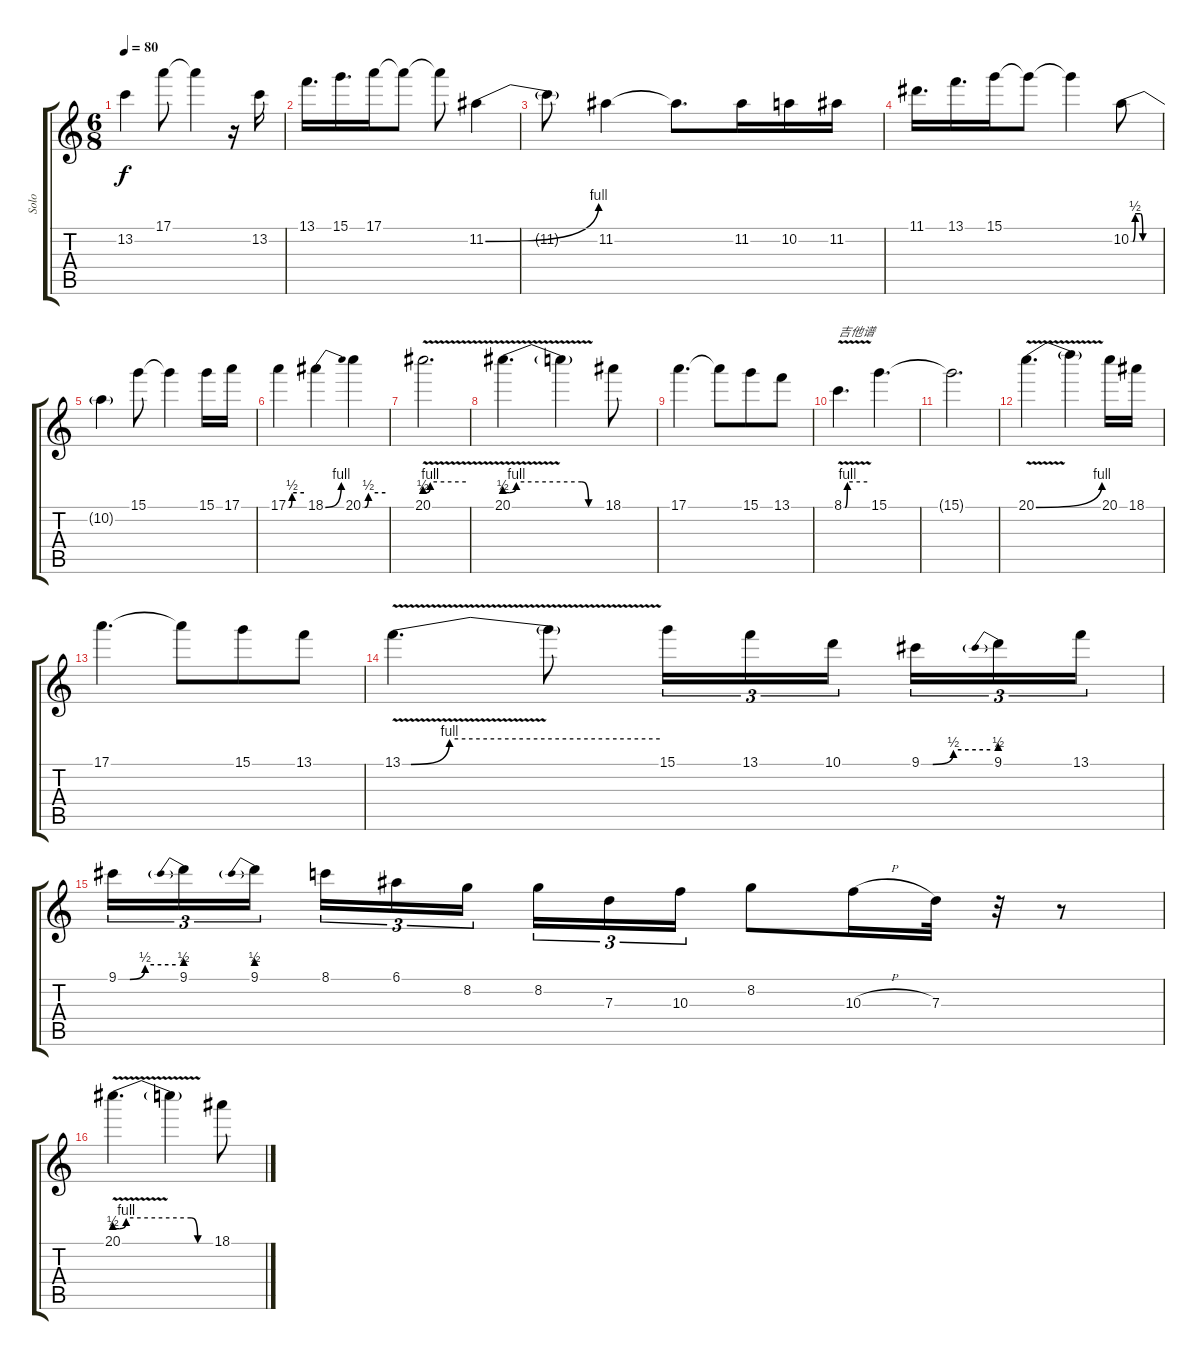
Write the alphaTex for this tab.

\track ("Solo" "Solo") {instrument overdrivenguitar}
\staff {score tabs}
\tuning (E4 B3 G3 D3 A2 E2) {hide}
\ts (6 8)
\tempo 80
\clef g2
\ks c
13.2.4{dy f} 17.1.8 17.1{t}.4 r.16 13.2.16 |
13.1.16{d} 15.1.16{d} 17.1.16 17.1{t}.8 17.1{t}.8 11.2{be (bend 0 0 60 4)}.4 |
11.2{t}.8 11.2.4 11.2{t}.8{d} 11.2.16 10.2.16 11.2.16 |
11.1.16{d} 13.1.16{d} 15.1.16 15.1{t}.8 15.1{t}.4 10.2{be (custom 0 0 4 0 9 2 20 2 25 0 60 0)}.8 |
10.2{t}.4 15.1.8 15.1{t}.4 15.1.16 17.1.16 |
17.1{be (custom 0 0 4 0 15 2 60 2)}.4 18.1{be (bend 0 0 60 4)}.4 20.1{be (custom 0 0 5 0 15 2 60 2)}.4 |
20.1{be (custom 0 2 3 2 8 4 60 4) v}.2{d} |
20.1{be (custom 0 2 3 2 7 4 46 4 50 0 60 0) v}.4{d} 20.1{t}.4 18.1.8 |
17.1.4{d} 17.1{t}.8 15.1.8 13.1.8 |
8.1{be (custom 0 0 3 0 9 4 60 4) v}.4{d txt "吉他谱"} 15.1.4{d} |
15.1{t}.2{d} |
20.1{be (bend 0 0 60 4) v}.4{d} 20.1{t}.4 20.1.16 18.1.16 |
17.1.4{d} 17.1{t}.8 15.1.8 13.1.8 |
13.1{be (custom 0 0 2 0 11 4 60 4) v}.4{d} 13.1{t}.8 15.1.16{tu (3 2)} 13.1.16{tu (3 2)} 10.1.16{tu (3 2) beam splitsecondary} 9.1{be (custom 0 0 10 0 28 2 60 2)}.16{tu (3 2)} 9.1{be (prebend 0 2 60 2)}.16{tu (3 2)} 13.1.16{tu (3 2)} |
9.1{be (custom 0 0 12 0 28 2 60 2)}.16{tu (3 2)} 9.1{be (prebend 0 2 60 2)}.16{tu (3 2)} 9.1{be (prebend 0 2 60 2)}.16{tu (3 2) beam splitsecondary} 8.1.16{tu (3 2)} 6.1.16{tu (3 2)} 8.2.16{tu (3 2) beam splitsecondary} 8.2.16{tu (3 2)} 7.3.16{tu (3 2)} 10.3.16{tu (3 2)} 8.2.8 10.3{h}.16 7.3.32 r.32 r.8 |
20.1{be (custom 0 2 3 2 7 4 46 4 50 0 60 0) v}.4{d} 20.1{t}.4 18.1.8
